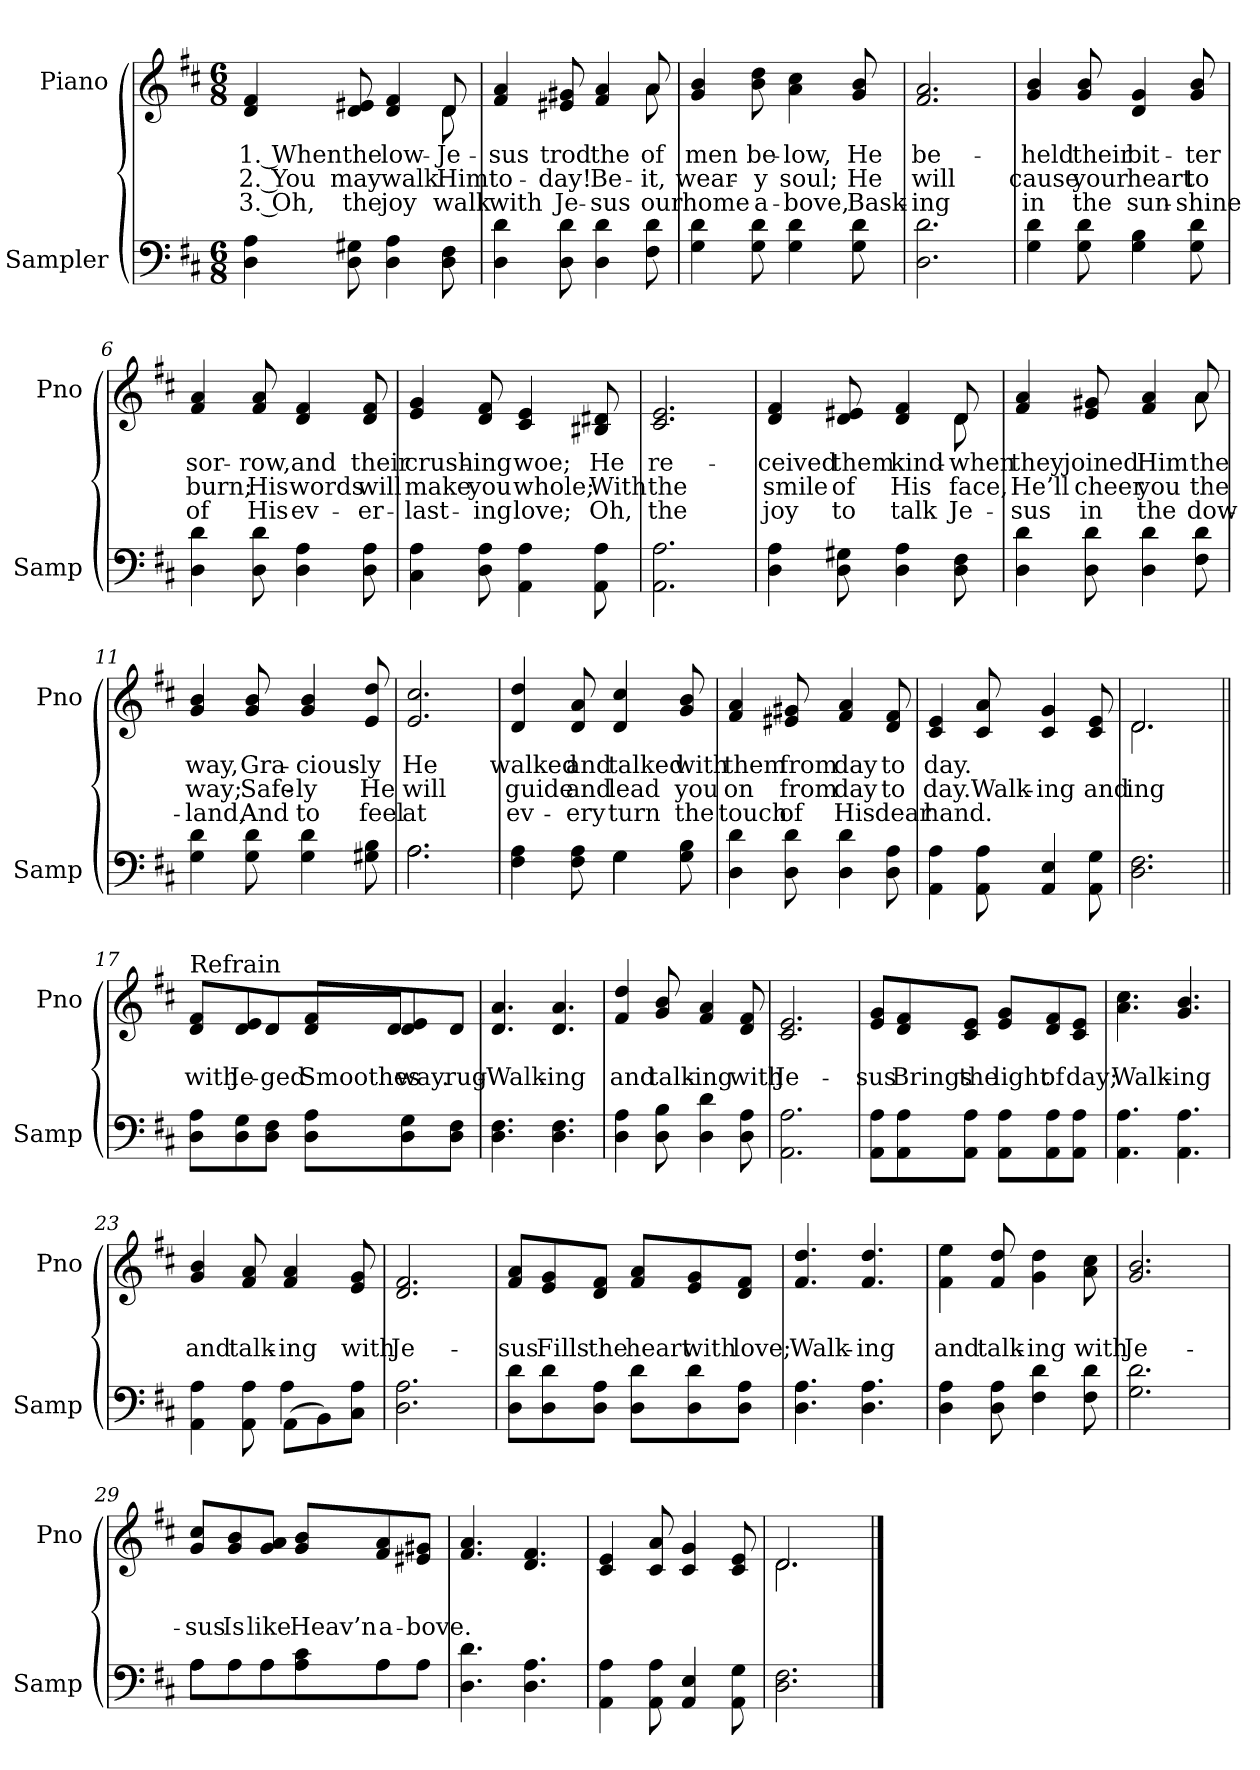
**kern	**kern	**text	**text	**text
*part2	*part1	*part1	*part1	*part1
*staff2	*staff1	*staff1	*staff1	*staff1
*I"Sampler	*I"Piano	*	*	*
*I'Samp	*I'Pno	*	*	*
*clefF4	*clefG2	*	*	*
*k[f#c#]	*k[f#c#]	*	*	*
*D:	*D:	*	*	*
*M6/8	*M6/8	*	*	*
=1	=1	=1	=1	=1
*	*^	*	*	*
4D 4A	4d 4f#	8ryy	1. When	2. You	3. Oh,
*	*v	*v	*	*	*
8D 8G#X	8d 8e#X	the	may	the
4D 4A	4d 4f#	low-	walk	joy
*	*^	*	*	*
8D 8F#	8d/	8d	Je-	Him	walk
=2	=2	=2	=2	=2	=2
4D 4d	4f# 4a	8ryy	-sus	to-	with
*	*v	*v	*	*	*
8D 8d	8e#X 8g#X	trod	-day!	Je-
4D 4d	4f# 4a	the	Be-	-sus
*	*^	*	*	*
8F# 8d	8a/	8a	of	it,	our
*	*v	*v	*	*	*
=3	=3	=3	=3	=3
4G 4d	4g 4b	men	wear-	home
8G 8d	8b 8dd	be-	-y	a-
4G 4d	4a 4cc#	-low,	soul;	-bove,
8G 8d	8g 8b	He	He	Bask-
=4	=4	=4	=4	=4
2.D 2.d	2.f# 2.a	be-	will	-ing
=5	=5	=5	=5	=5
4G 4d	4g 4b	-held	cause	in
8G 8d	8g 8b	their	your	the
4G 4B	4d 4g	bit-	heart	sun-
8G 8d	8g 8b	-ter	to	-shine
=6	=6	=6	=6	=6
4D 4d	4f# 4a	sor-	burn;	of
8D 8d	8f# 8a	-row,	His	His
4D 4A	4d 4f#	and	words	ev-
8D 8A	8d 8f#	their	will	-er-
=7	=7	=7	=7	=7
4C# 4A	4e 4g	crush-	make	-last-
8D 8A	8d 8f#	-ing	you	-ing
4AA 4A	4c# 4e	woe;	whole;	love;
8AA 8A	8B#X 8d#X	He	With	Oh,
=8	=8	=8	=8	=8
2.AA 2.A	2.c# 2.e	re-	the	the
=9	=9	=9	=9	=9
*	*^	*	*	*
4D 4A	4d 4f#	8ryy	-ceived	smile	joy
*	*v	*v	*	*	*
8D 8G#X	8d 8e#X	them	of	to
4D 4A	4d 4f#	kind-	His	talk
*	*^	*	*	*
8D 8F#	8d/	8d	when	face,	Je-
=10	=10	=10	=10	=10	=10
4D 4d	4f# 4a	8ryy	they	He’ll	-sus
*	*v	*v	*	*	*
8D 8d	8e 8g#X	joined	cheer	in
4D 4d	4f# 4a	Him	you	the
*	*^	*	*	*
8F# 8d	8a/	8a	the	the	-dow-
*	*v	*v	*	*	*
=11	=11	=11	=11	=11
4G 4d	4g 4b	way,	way;	-land,
8G 8d	8g 8b	Gra-	Safe-	And
4G 4d	4g 4b	-cious-	-ly	to
8G#X 8B	8e 8dd	-ly	He	feel
=12	=12	=12	=12	=12
*^	*	*	*	*
2.A\	2.A	2.e 2.cc#	He	will	at
=13	=13	=13	=13	=13	=13
4F# 4A	4.ryy	4d 4dd	walked	guide	ev-
8F# 8A	.	8d 8a	and	and	-ery
4G\	4G	4d 4cc#	talked	lead	turn
8G 8B	8ryy	8g 8b	with	you	the
*v	*v	*	*	*	*
=14	=14	=14	=14	=14
4D 4d	4f# 4a	them	on	touch
8D 8d	8e#X 8g#X	from	from	of
4D 4d	4f# 4a	day	day	His
8D 8A	8d 8f#	to	to	dear
=15	=15	=15	=15	=15
4AA 4A	4c# 4e	day.	day.	hand.
8AA 8A	8c# 8a	.	Walk-	.
4AA 4E	4c# 4g	.	-ing	.
8AA 8G	8c# 8e	.	and	.
=16	=16	=16	=16	=16
*	*^	*	*	*
2.D 2.F#	2.d/	2.d	.	-ing	.
=17||	=17||	=17||	=17||	=17||	=17||
!	!LO:TX:t=Refrain	!	!	!	!
8D\ 8A\L	8d/ 8f#/L	4ryy	.	with	.
8D\ 8G\	8d/ 8e/	.	.	Je-	.
8D\ 8F#\J	8d/J	8d/L	.	-ged	.
8D\ 8A\L	8d/ 8f#/L	8ryy	.	Smoothes	.
8D\ 8G\	8d/ 8e/	8d/J	.	way.	.
8D\ 8F#\J	8d/J	8ryy	.	rug-	.
*	*v	*v	*	*	*
=18	=18	=18	=18	=18
4.D 4.F#	4.d 4.a	.	Walk-	.
4.D 4.F#	4.d 4.a	.	-ing	.
=19	=19	=19	=19	=19
4D 4A	4f# 4dd	.	and	.
8D 8B	8g 8b	.	talk-	.
4D 4d	4f# 4a	.	-ing	.
8D 8A	8d 8f#	.	with	.
=20	=20	=20	=20	=20
2.AA 2.A	2.c# 2.e	.	Je-	.
=21	=21	=21	=21	=21
8AA\ 8A\L	8e/ 8g/L	.	-sus	.
8AA\ 8A\	8d/ 8f#/	.	Brings	.
8AA\ 8A\J	8c#/ 8e/J	.	the	.
8AA\ 8A\L	8e/ 8g/L	.	light	.
8AA\ 8A\	8d/ 8f#/	.	of	.
8AA\ 8A\J	8c#/ 8e/J	.	day;	.
=22	=22	=22	=22	=22
4.AA 4.A	4.a 4.cc#	.	Walk-	.
4.AA 4.A	4.g 4.b	.	-ing	.
=23	=23	=23	=23	=23
*^	*	*	*	*
4AA 4A	4.ryy	4g 4b	.	and	.
8AA 8A	.	8f# 8a	.	talk-	.
(8AA\L	4A	4f# 4a	.	-ing	.
8BB\)	.	.	.	.	.
8C#\ 8A\J	8ryy	8e 8g	.	with	.
*v	*v	*	*	*	*
=24	=24	=24	=24	=24
2.D 2.A	2.d 2.f#	.	Je-	.
=25	=25	=25	=25	=25
8D\ 8d\L	8f#/ 8a/L	.	-sus	.
8D\ 8d\	8e/ 8g/	.	Fills	.
8D\ 8A\J	8d/ 8f#/J	.	the	.
8D\ 8d\L	8f#/ 8a/L	.	heart	.
8D\ 8d\	8e/ 8g/	.	with	.
8D\ 8A\J	8d/ 8f#/J	.	love;	.
=26	=26	=26	=26	=26
4.D 4.A	4.f# 4.dd	.	Walk-	.
4.D 4.A	4.f# 4.dd	.	-ing	.
=27	=27	=27	=27	=27
4D 4A	4f# 4ee	.	and	.
8D 8A	8f# 8dd	.	talk-	.
4F# 4d	4g 4dd	.	-ing	.
8F# 8d	8a 8cc#	.	with	.
=28	=28	=28	=28	=28
2.G 2.d	2.g 2.b	.	Je-	.
=29	=29	=29	=29	=29
*^	*	*	*	*
8A\L	8A\L	8g/ 8cc#/L	.	-sus	.
8A\	8A\J	8g/ 8b/	.	Is	.
8A\J	8A\L	8g/ 8a/J	.	like	.
8A\ 8c#\L	8A\	8g/ 8b/L	.	Heav’n	.
8A\	8A\J	8f#/ 8a/	.	a-	.
8A\J	8ryy	8e#X/ 8g#X/J	.	-bove.	.
*v	*v	*	*	*	*
=30	=30	=30	=30	=30
4.D 4.d	4.f# 4.a	.	.	.
4.D 4.A	4.d 4.f#	.	.	.
=31	=31	=31	=31	=31
4AA 4A	4c# 4e	.	.	.
8AA 8A	8c# 8a	.	.	.
4AA 4E	4c# 4g	.	.	.
8AA 8G	8c# 8e	.	.	.
=32	=32	=32	=32	=32
*	*^	*	*	*
2.D 2.F#	2.d/	2.d	.	.	.
*	*v	*v	*	*	*
==	==	==	==	==
*-	*-	*-	*-	*-
